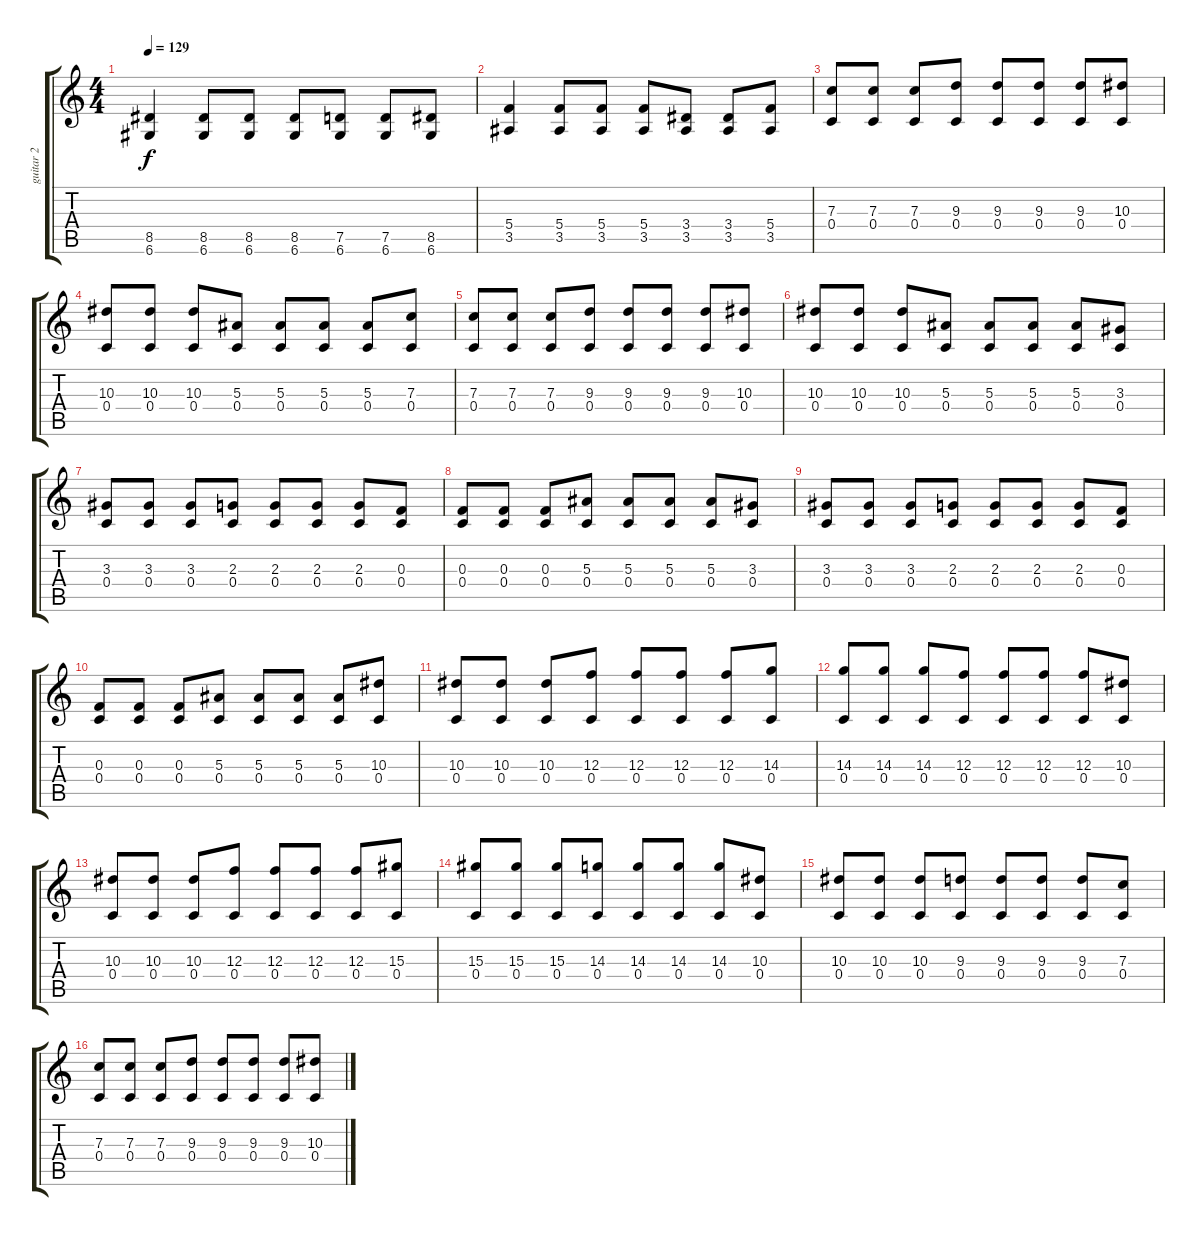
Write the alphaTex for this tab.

\track ("guitar 2" "guitar 2") {instrument overdrivenguitar}
\staff {score tabs}
\tuning (D4 A3 F3 C3 G2 D2) {hide}
\ts (4 4)
\tempo 129
\clef g2
\ks c
(8.5 6.6).4{dy f} (8.5 6.6).8 (8.5 6.6).8 (8.5 6.6).8 (7.5 6.6).8 (7.5 6.6).8 (8.5 6.6).8 |
(5.4 3.5).4 (5.4 3.5).8 (5.4 3.5).8 (5.4 3.5).8 (3.4 3.5).8 (3.4 3.5).8 (5.4 3.5).8 |
(7.3 0.4).8{volume 10} (7.3 0.4).8 (7.3 0.4).8 (9.3 0.4).8 (9.3 0.4).8 (9.3 0.4).8 (9.3 0.4).8 (10.3 0.4).8 |
(10.3 0.4).8 (10.3 0.4).8 (10.3 0.4).8 (5.3 0.4).8 (5.3 0.4).8 (5.3 0.4).8 (5.3 0.4).8 (7.3 0.4).8 |
(7.3 0.4).8 (7.3 0.4).8 (7.3 0.4).8 (9.3 0.4).8 (9.3 0.4).8 (9.3 0.4).8 (9.3 0.4).8 (10.3 0.4).8 |
(10.3 0.4).8 (10.3 0.4).8 (10.3 0.4).8 (5.3 0.4).8 (5.3 0.4).8 (5.3 0.4).8 (5.3 0.4).8 (3.3 0.4).8 |
(3.3 0.4).8 (3.3 0.4).8 (3.3 0.4).8 (2.3 0.4).8 (2.3 0.4).8 (2.3 0.4).8 (2.3 0.4).8 (0.3 0.4).8 |
(0.3 0.4).8 (0.3 0.4).8 (0.3 0.4).8 (5.3 0.4).8 (5.3 0.4).8 (5.3 0.4).8 (5.3 0.4).8 (3.3 0.4).8 |
(3.3 0.4).8 (3.3 0.4).8 (3.3 0.4).8 (2.3 0.4).8 (2.3 0.4).8 (2.3 0.4).8 (2.3 0.4).8 (0.3 0.4).8 |
(0.3 0.4).8 (0.3 0.4).8 (0.3 0.4).8 (5.3 0.4).8 (5.3 0.4).8 (5.3 0.4).8 (5.3 0.4).8 (10.3 0.4).8 |
(10.3 0.4).8 (10.3 0.4).8 (10.3 0.4).8 (12.3 0.4).8 (12.3 0.4).8 (12.3 0.4).8 (12.3 0.4).8 (14.3 0.4).8 |
(14.3 0.4).8 (14.3 0.4).8 (14.3 0.4).8 (12.3 0.4).8 (12.3 0.4).8 (12.3 0.4).8 (12.3 0.4).8 (10.3 0.4).8 |
(10.3 0.4).8 (10.3 0.4).8 (10.3 0.4).8 (12.3 0.4).8 (12.3 0.4).8 (12.3 0.4).8 (12.3 0.4).8 (15.3 0.4).8 |
(15.3 0.4).8 (15.3 0.4).8 (15.3 0.4).8 (14.3 0.4).8 (14.3 0.4).8 (14.3 0.4).8 (14.3 0.4).8 (10.3 0.4).8 |
(10.3 0.4).8 (10.3 0.4).8 (10.3 0.4).8 (9.3 0.4).8 (9.3 0.4).8 (9.3 0.4).8 (9.3 0.4).8 (7.3 0.4).8 |
(7.3 0.4).8 (7.3 0.4).8 (7.3 0.4).8 (9.3 0.4).8 (9.3 0.4).8 (9.3 0.4).8 (9.3 0.4).8 (10.3 0.4).8
